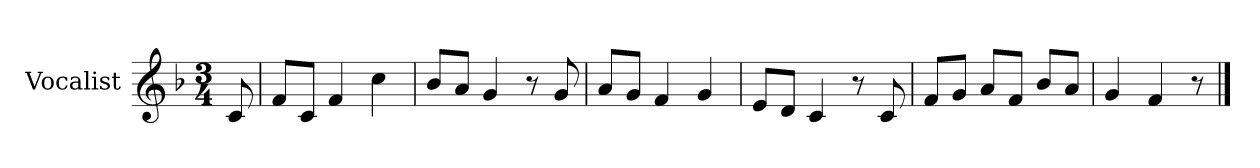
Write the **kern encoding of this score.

**kern
*part1
*staff1
*I"Vocalist
*k[b-]
*F:
*M3/4
=
8c
=1
8fL
8cJ
4f
4cc
=2
8b-L
8aJ
4g
8r
8g
=3
8aL
8gJ
4f
4g
=4
8eL
8dJ
4c
8r
8c
=5
8fL
8gJ
8aL
8fJ
8b-L
8aJ
=6
4g
4f
8r
==
*-
